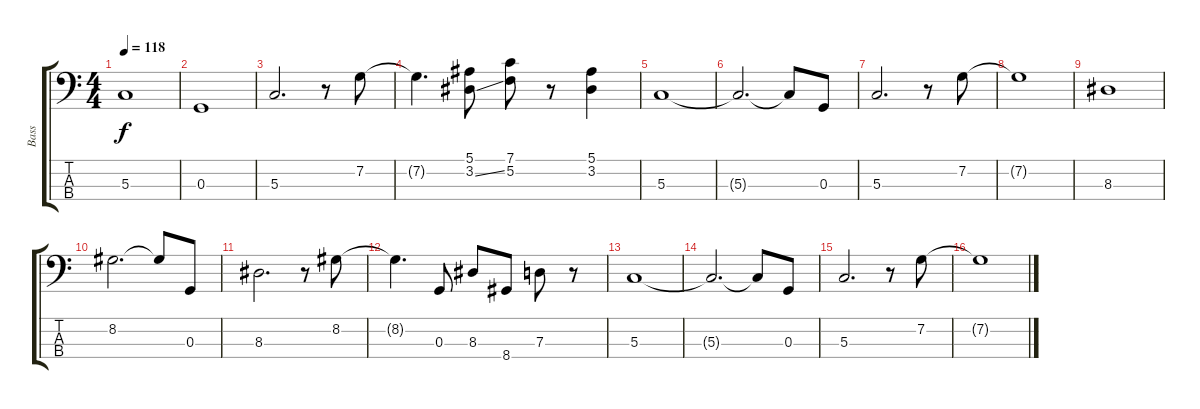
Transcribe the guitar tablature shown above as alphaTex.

\track ("Bass" "Bass") {instrument electricbassfinger}
\staff {score tabs}
\tuning (F2 C2 G1 C1) {hide}
\ts (4 4)
\tempo 118
\clef f4
\ks c
5.3.1{dy f} |
0.3.1 |
5.3.2{d} r.8 7.2.8 |
7.2{t}.4{d} (5.1 3.2{ss}).8 (7.1 5.2).8 r.8 (5.1 3.2).4 |
5.3.1 |
5.3{t}.2{d} 5.3{t}.8 0.3.8 |
5.3.2{d} r.8 7.2.8 |
7.2{t}.1 |
8.3.1 |
8.2.2{d} 8.2{t}.8 0.3.8 |
8.3.2{d} r.8 8.2.8 |
8.2{t}.4{d} 0.3.8 8.3.8 8.4.8 7.3.8 r.8 |
5.3.1 |
5.3{t}.2{d} 5.3{t}.8 0.3.8 |
5.3.2{d} r.8 7.2.8 |
7.2{t}.1
